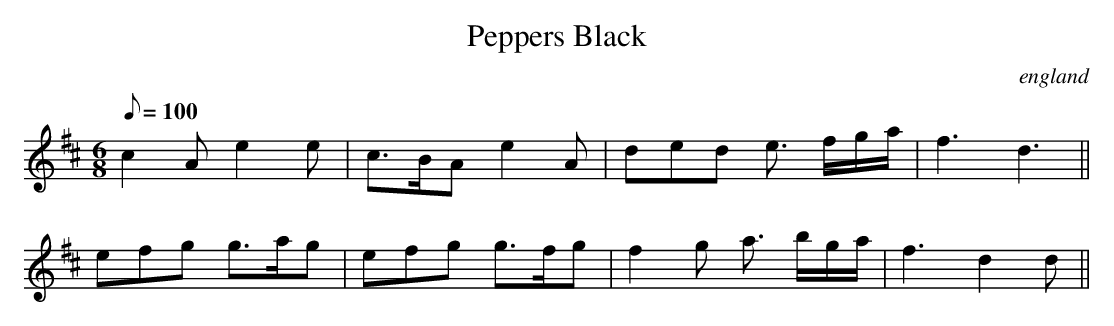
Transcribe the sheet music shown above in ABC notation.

X:1
T:Peppers Black
O:england
M:6/8
L:1/8
Q:100
K:D
c2A e2e|c>BA e2A|ded e> fg/2a/2|f3 d3||
efg g>ag|efg g>fg|f2g a> bg/2a/2|f3 d2d||
